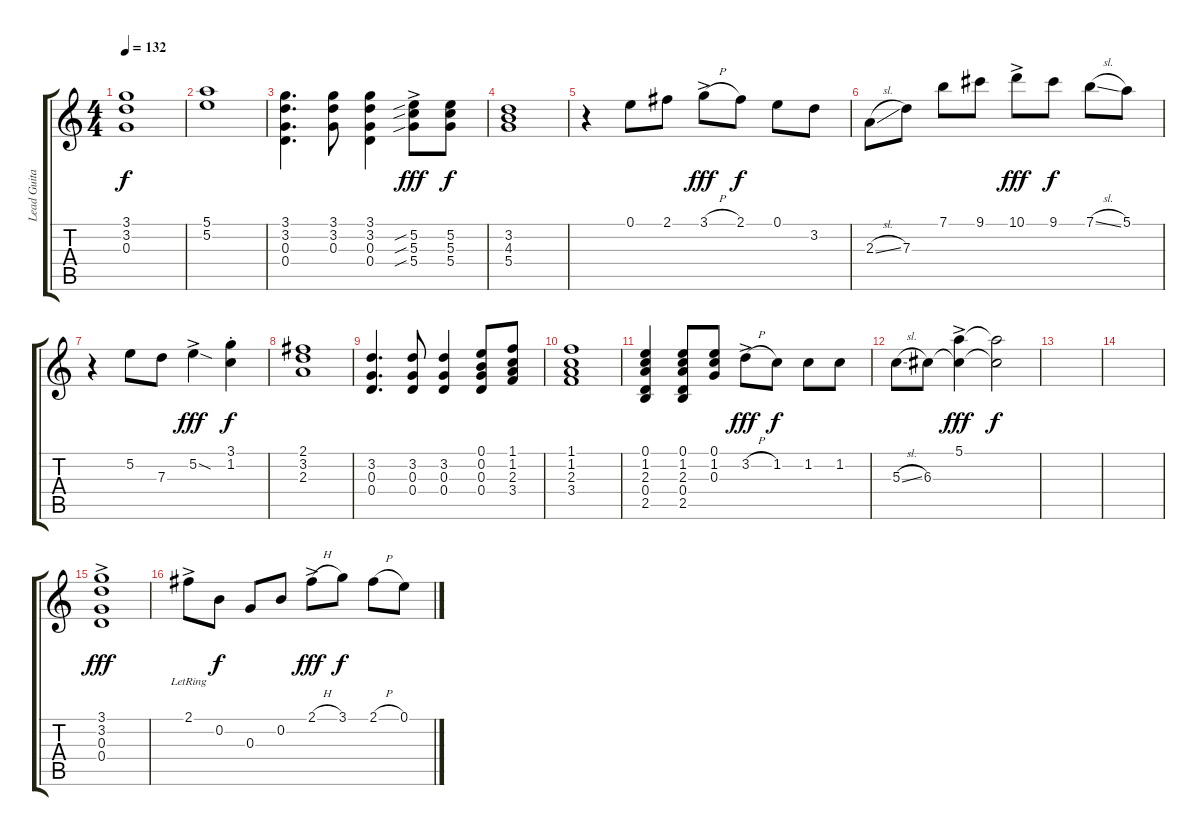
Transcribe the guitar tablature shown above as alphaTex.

\track ("Lead Guitar" "Lead Guita") {instrument electricguitarclean}
\staff {score tabs}
\tuning (E4 B3 G3 D3 A2 E2) {hide}
\ts (4 4)
\tempo 132
\clef g2
\ks c
(3.1 3.2 0.3).1{dy f} |
(5.1 5.2).1 |
(3.1 3.2 0.3 0.4).4{d} (3.1 3.2 0.3).8 (3.1 3.2 0.3 0.4).4 (5.2{sib ac} 5.3{sib} 5.4{sib}).8{dy fff} (5.2 5.3 5.4).8{dy f} |
(3.2 4.3 5.4).1 |
r.4 0.1.8 2.1.8 3.1{h ac}.8{dy fff} 2.1.8{dy f} 0.1.8 3.2.8 |
2.3{sl}.8 7.3.8 7.1.8 9.1.8 10.1{ac}.8{dy fff} 9.1.8{dy f} 7.1{sl}.8 5.1.8 |
r.4 5.2.8 7.3.8 5.2{sod ac}.4{dy fff} (3.1{st} 1.2).4{dy f} |
(2.1 3.2 2.3).1 |
(3.2 0.3 0.4).4{d} (3.2 0.3 0.4).8 (3.2 0.3 0.4).4 (0.1 0.2 0.3 0.4).8 (1.1 1.2 2.3 3.4).8 |
(1.1 1.2 2.3 3.4).1 |
(0.1 1.2 2.3 0.4 2.5).4 (0.1 1.2 2.3 0.4 2.5).8 (0.1 1.2 0.3).8 3.2{h ac}.8{dy fff} 1.2.8{dy f} 1.2.8 1.2.8 |
5.3{sl}.8 6.3.8 (5.1{ac} 6.3{t}).4{dy fff} (5.1{t} 6.3{t}).2{dy f} |
|
|
(3.1{ac} 3.2 0.3 0.4).1{dy fff} |
2.1{ac lr}.8 0.2.8{dy f} 0.3.8 0.2.8 2.1{h ac}.8{dy fff} 3.1.8{dy f} 2.1{h}.8 0.1.8
